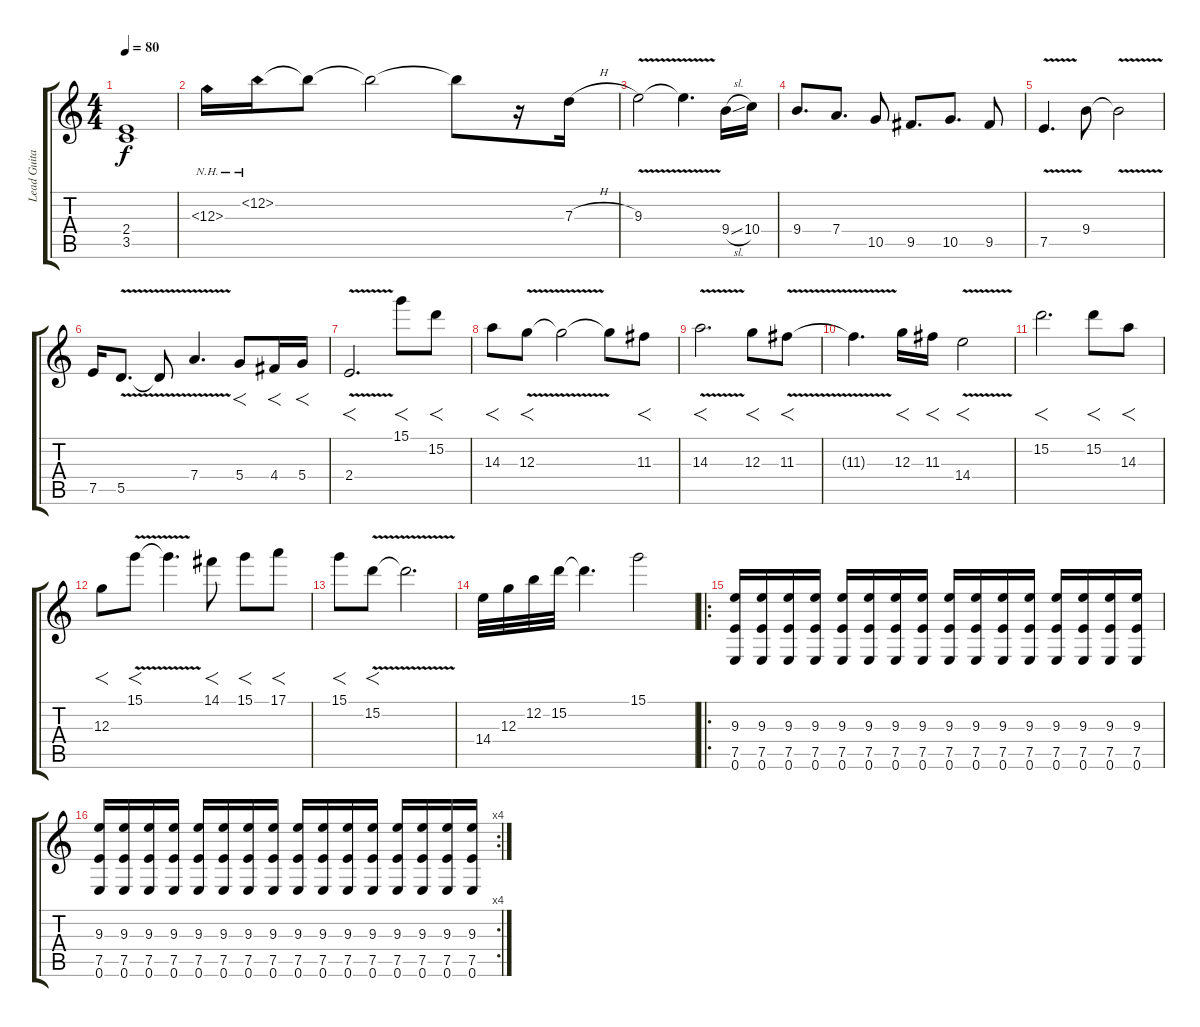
\track ("Lead Guitar" "Lead Guita") {instrument overdrivenguitar}
\staff {score tabs}
\tuning (E4 B3 G3 D3 A2 E2) {hide}
\ts (4 4)
\tempo 80
\clef g2
\ks c
(2.4 3.5).1{dy f} |
12.3{nh}.16 12.2{nh}.16 12.2{t}.8 12.2{t}.2 12.2{t}.8 r.16 7.3{h}.16 |
9.3{v}.2 9.3{t}.4{d} 9.4{sl}.16 10.4.16 |
9.4.8{d} 7.4.8{d} 10.5.8 9.5.8{d} 10.5.8{d} 9.5.8 |
7.5{v}.4{d} 9.4.8 9.4{v t}.2 |
7.5.16 5.5{v}.8{d} 5.5{t}.8 7.4{v}.4{d} 5.4.8{f} 4.4.16{f} 5.4.16{f} |
2.4{v}.2{f d} 15.1.8{f} 15.2.8{f} |
14.3.8{f} 12.3{v}.8{f} 12.3{t}.2 12.3{t}.8 11.3.8{f} |
14.3{v}.2{f d} 12.3.8{f} 11.3{v}.8{f} |
11.3{t}.4{d} 12.3.16{f} 11.3.16{f} 14.4{v}.2{f} |
15.2.2{f d} 15.2.8{f} 14.3.8{f} |
12.3.8{f} 15.1{v}.8{f} 15.1{t}.4{d} 14.1.8{f} 15.1.8{f} 17.1.8{f} |
15.1.8{f} 15.2{v}.8{f} 15.2{t}.2{d} |
14.4.32 12.3.32 12.2.32 15.2.32 15.2{t}.4{d} 15.1.2 |
\ro
(9.3 7.5 0.6).16 (9.3 7.5 0.6).16 (9.3 7.5 0.6).16 (9.3 7.5 0.6).16 (9.3 7.5 0.6).16 (9.3 7.5 0.6).16 (9.3 7.5 0.6).16 (9.3 7.5 0.6).16 (9.3 7.5 0.6).16 (9.3 7.5 0.6).16 (9.3 7.5 0.6).16 (9.3 7.5 0.6).16 (9.3 7.5 0.6).16 (9.3 7.5 0.6).16 (9.3 7.5 0.6).16 (9.3 7.5 0.6).16 |
\rc 4
(9.3 7.5 0.6).16 (9.3 7.5 0.6).16 (9.3 7.5 0.6).16 (9.3 7.5 0.6).16 (9.3 7.5 0.6).16 (9.3 7.5 0.6).16 (9.3 7.5 0.6).16 (9.3 7.5 0.6).16 (9.3 7.5 0.6).16 (9.3 7.5 0.6).16 (9.3 7.5 0.6).16 (9.3 7.5 0.6).16 (9.3 7.5 0.6).16 (9.3 7.5 0.6).16 (9.3 7.5 0.6).16 (9.3 7.5 0.6).16
